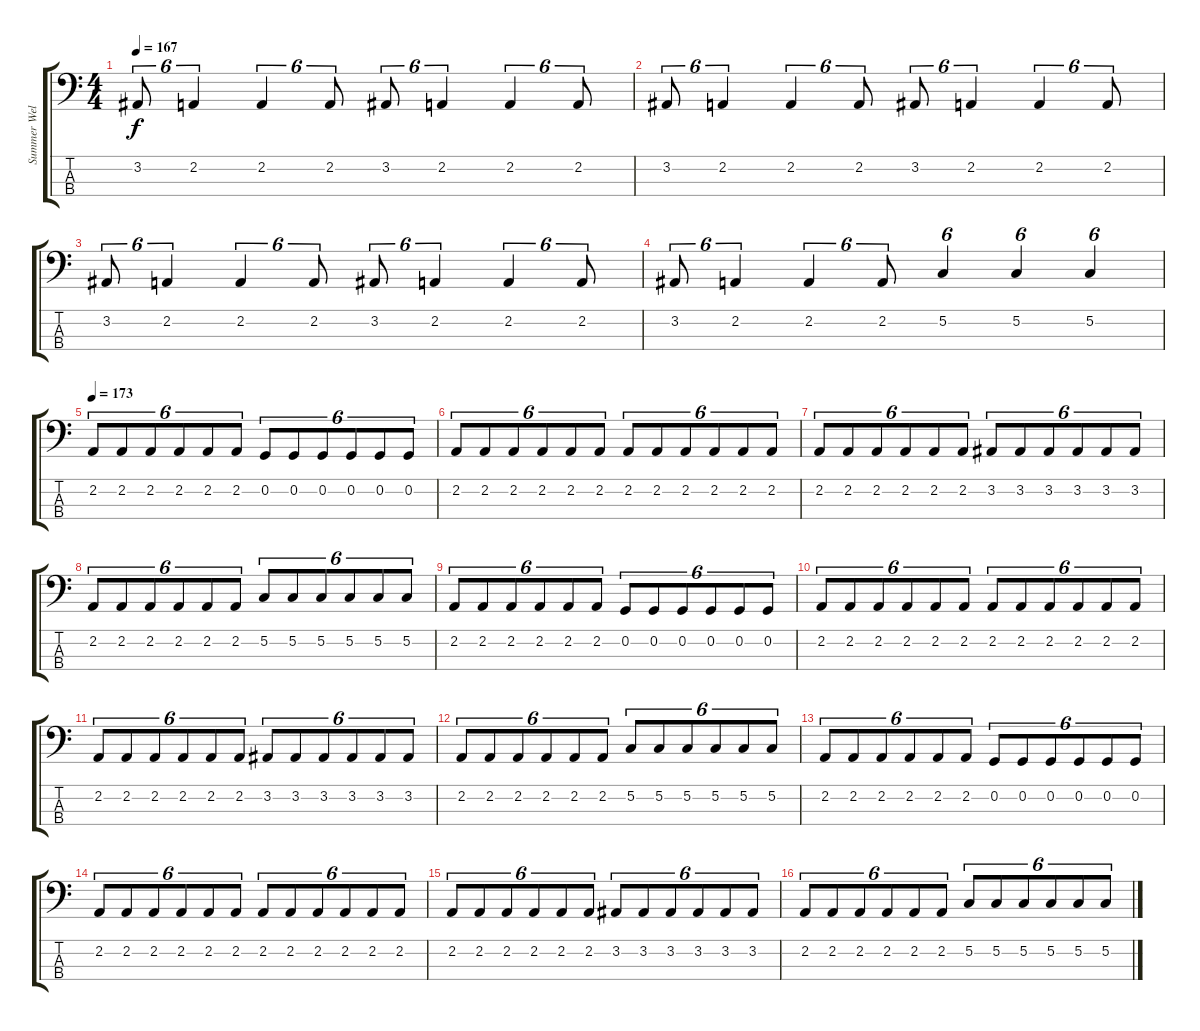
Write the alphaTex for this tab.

\track ("Summer Welch" "Summer Wel") {instrument electricbassfinger}
\staff {score tabs}
\tuning (C2 G1 D1 G0) {hide}
\ts (4 4)
\tempo 167
\clef f4
\ks c
3.2.8{tu (6 4) dy f} 2.2.4{tu (6 4)} 2.2.4{tu (6 4)} 2.2.8{tu (6 4)} 3.2.8{tu (6 4)} 2.2.4{tu (6 4)} 2.2.4{tu (6 4)} 2.2.8{tu (6 4)} |
3.2.8{tu (6 4)} 2.2.4{tu (6 4)} 2.2.4{tu (6 4)} 2.2.8{tu (6 4)} 3.2.8{tu (6 4)} 2.2.4{tu (6 4)} 2.2.4{tu (6 4)} 2.2.8{tu (6 4)} |
3.2.8{tu (6 4)} 2.2.4{tu (6 4)} 2.2.4{tu (6 4)} 2.2.8{tu (6 4)} 3.2.8{tu (6 4)} 2.2.4{tu (6 4)} 2.2.4{tu (6 4)} 2.2.8{tu (6 4)} |
3.2.8{tu (6 4)} 2.2.4{tu (6 4)} 2.2.4{tu (6 4)} 2.2.8{tu (6 4)} 5.2.4{tu (6 4)} 5.2.4{tu (6 4)} 5.2.4{tu (6 4)} |
\tempo 173
2.2.8{tu (6 4)} 2.2.8{tu (6 4)} 2.2.8{tu (6 4)} 2.2.8{tu (6 4)} 2.2.8{tu (6 4)} 2.2.8{tu (6 4)} 0.2.8{tu (6 4)} 0.2.8{tu (6 4)} 0.2.8{tu (6 4)} 0.2.8{tu (6 4)} 0.2.8{tu (6 4)} 0.2.8{tu (6 4)} |
2.2.8{tu (6 4)} 2.2.8{tu (6 4)} 2.2.8{tu (6 4)} 2.2.8{tu (6 4)} 2.2.8{tu (6 4)} 2.2.8{tu (6 4)} 2.2.8{tu (6 4)} 2.2.8{tu (6 4)} 2.2.8{tu (6 4)} 2.2.8{tu (6 4)} 2.2.8{tu (6 4)} 2.2.8{tu (6 4)} |
2.2.8{tu (6 4)} 2.2.8{tu (6 4)} 2.2.8{tu (6 4)} 2.2.8{tu (6 4)} 2.2.8{tu (6 4)} 2.2.8{tu (6 4)} 3.2.8{tu (6 4)} 3.2.8{tu (6 4)} 3.2.8{tu (6 4)} 3.2.8{tu (6 4)} 3.2.8{tu (6 4)} 3.2.8{tu (6 4)} |
2.2.8{tu (6 4)} 2.2.8{tu (6 4)} 2.2.8{tu (6 4)} 2.2.8{tu (6 4)} 2.2.8{tu (6 4)} 2.2.8{tu (6 4)} 5.2.8{tu (6 4)} 5.2.8{tu (6 4)} 5.2.8{tu (6 4)} 5.2.8{tu (6 4)} 5.2.8{tu (6 4)} 5.2.8{tu (6 4)} |
2.2.8{tu (6 4)} 2.2.8{tu (6 4)} 2.2.8{tu (6 4)} 2.2.8{tu (6 4)} 2.2.8{tu (6 4)} 2.2.8{tu (6 4)} 0.2.8{tu (6 4)} 0.2.8{tu (6 4)} 0.2.8{tu (6 4)} 0.2.8{tu (6 4)} 0.2.8{tu (6 4)} 0.2.8{tu (6 4)} |
2.2.8{tu (6 4)} 2.2.8{tu (6 4)} 2.2.8{tu (6 4)} 2.2.8{tu (6 4)} 2.2.8{tu (6 4)} 2.2.8{tu (6 4)} 2.2.8{tu (6 4)} 2.2.8{tu (6 4)} 2.2.8{tu (6 4)} 2.2.8{tu (6 4)} 2.2.8{tu (6 4)} 2.2.8{tu (6 4)} |
2.2.8{tu (6 4)} 2.2.8{tu (6 4)} 2.2.8{tu (6 4)} 2.2.8{tu (6 4)} 2.2.8{tu (6 4)} 2.2.8{tu (6 4)} 3.2.8{tu (6 4)} 3.2.8{tu (6 4)} 3.2.8{tu (6 4)} 3.2.8{tu (6 4)} 3.2.8{tu (6 4)} 3.2.8{tu (6 4)} |
2.2.8{tu (6 4)} 2.2.8{tu (6 4)} 2.2.8{tu (6 4)} 2.2.8{tu (6 4)} 2.2.8{tu (6 4)} 2.2.8{tu (6 4)} 5.2.8{tu (6 4)} 5.2.8{tu (6 4)} 5.2.8{tu (6 4)} 5.2.8{tu (6 4)} 5.2.8{tu (6 4)} 5.2.8{tu (6 4)} |
2.2.8{tu (6 4)} 2.2.8{tu (6 4)} 2.2.8{tu (6 4)} 2.2.8{tu (6 4)} 2.2.8{tu (6 4)} 2.2.8{tu (6 4)} 0.2.8{tu (6 4)} 0.2.8{tu (6 4)} 0.2.8{tu (6 4)} 0.2.8{tu (6 4)} 0.2.8{tu (6 4)} 0.2.8{tu (6 4)} |
2.2.8{tu (6 4)} 2.2.8{tu (6 4)} 2.2.8{tu (6 4)} 2.2.8{tu (6 4)} 2.2.8{tu (6 4)} 2.2.8{tu (6 4)} 2.2.8{tu (6 4)} 2.2.8{tu (6 4)} 2.2.8{tu (6 4)} 2.2.8{tu (6 4)} 2.2.8{tu (6 4)} 2.2.8{tu (6 4)} |
2.2.8{tu (6 4)} 2.2.8{tu (6 4)} 2.2.8{tu (6 4)} 2.2.8{tu (6 4)} 2.2.8{tu (6 4)} 2.2.8{tu (6 4)} 3.2.8{tu (6 4)} 3.2.8{tu (6 4)} 3.2.8{tu (6 4)} 3.2.8{tu (6 4)} 3.2.8{tu (6 4)} 3.2.8{tu (6 4)} |
2.2.8{tu (6 4)} 2.2.8{tu (6 4)} 2.2.8{tu (6 4)} 2.2.8{tu (6 4)} 2.2.8{tu (6 4)} 2.2.8{tu (6 4)} 5.2.8{tu (6 4)} 5.2.8{tu (6 4)} 5.2.8{tu (6 4)} 5.2.8{tu (6 4)} 5.2.8{tu (6 4)} 5.2.8{tu (6 4)}
